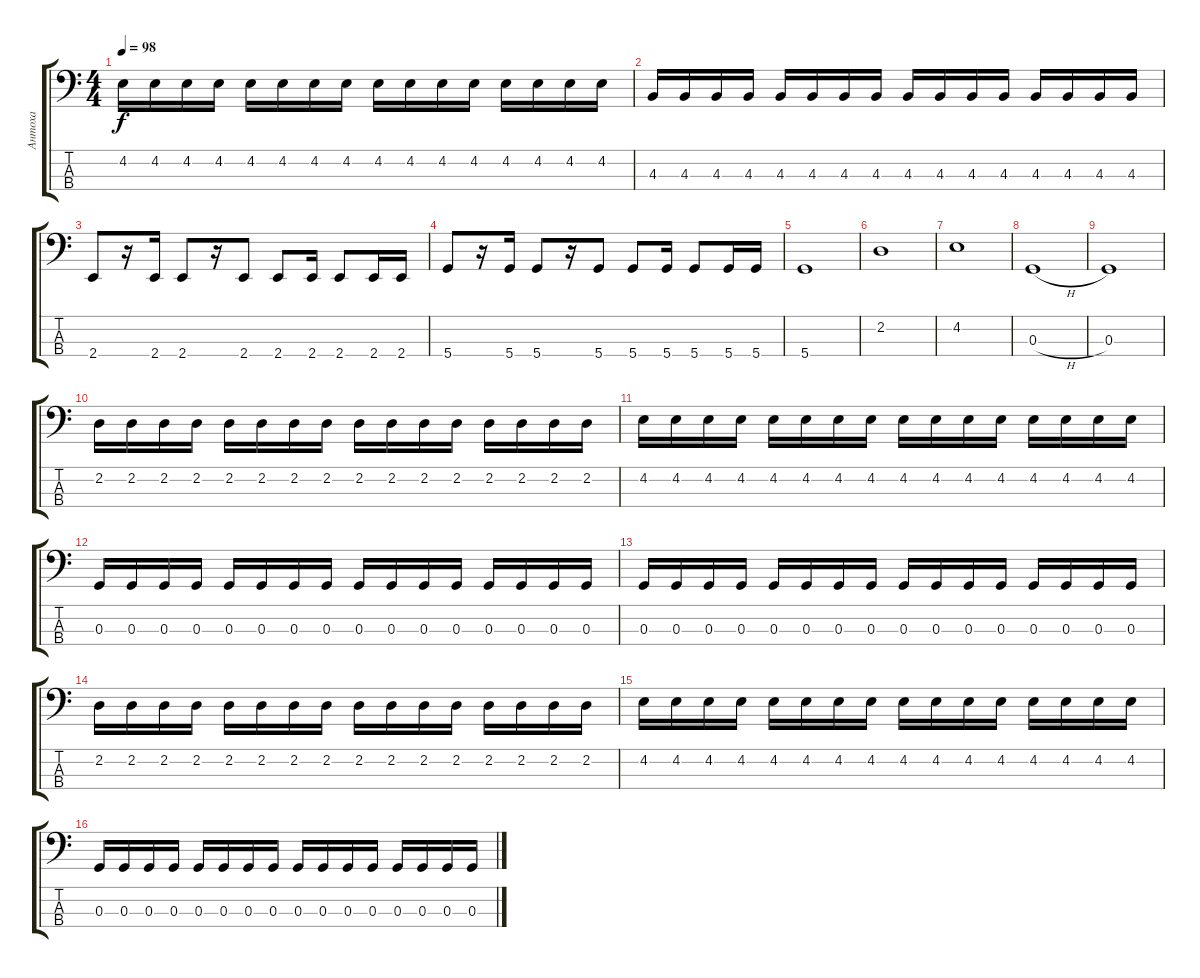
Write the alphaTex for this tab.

\track ("Антоха" "Антоха") {instrument electricbassfinger}
\staff {score tabs}
\tuning (F2 C2 G1 D1) {hide}
\ts (4 4)
\tempo 98
\clef f4
\ks c
4.2.16{dy f} 4.2.16 4.2.16 4.2.16 4.2.16 4.2.16 4.2.16 4.2.16 4.2.16 4.2.16 4.2.16 4.2.16 4.2.16 4.2.16 4.2.16 4.2.16 |
4.3.16 4.3.16 4.3.16 4.3.16 4.3.16 4.3.16 4.3.16 4.3.16 4.3.16 4.3.16 4.3.16 4.3.16 4.3.16 4.3.16 4.3.16 4.3.16 |
2.4.8 r.16 2.4.16 2.4.8 r.16 2.4.8 2.4.8 2.4.16 2.4.8 2.4.16 2.4.16 |
5.4.8 r.16 5.4.16 5.4.8 r.16 5.4.8 5.4.8 5.4.16 5.4.8 5.4.16 5.4.16 |
5.4.1 |
2.2.1 |
4.2.1 |
0.3{h}.1 |
0.3.1 |
2.2.16 2.2.16 2.2.16 2.2.16 2.2.16 2.2.16 2.2.16 2.2.16 2.2.16 2.2.16 2.2.16 2.2.16 2.2.16 2.2.16 2.2.16 2.2.16 |
4.2.16 4.2.16 4.2.16 4.2.16 4.2.16 4.2.16 4.2.16 4.2.16 4.2.16 4.2.16 4.2.16 4.2.16 4.2.16 4.2.16 4.2.16 4.2.16 |
0.3.16 0.3.16 0.3.16 0.3.16 0.3.16 0.3.16 0.3.16 0.3.16 0.3.16 0.3.16 0.3.16 0.3.16 0.3.16 0.3.16 0.3.16 0.3.16 |
0.3.16 0.3.16 0.3.16 0.3.16 0.3.16 0.3.16 0.3.16 0.3.16 0.3.16 0.3.16 0.3.16 0.3.16 0.3.16 0.3.16 0.3.16 0.3.16 |
2.2.16 2.2.16 2.2.16 2.2.16 2.2.16 2.2.16 2.2.16 2.2.16 2.2.16 2.2.16 2.2.16 2.2.16 2.2.16 2.2.16 2.2.16 2.2.16 |
4.2.16 4.2.16 4.2.16 4.2.16 4.2.16 4.2.16 4.2.16 4.2.16 4.2.16 4.2.16 4.2.16 4.2.16 4.2.16 4.2.16 4.2.16 4.2.16 |
0.3.16 0.3.16 0.3.16 0.3.16 0.3.16 0.3.16 0.3.16 0.3.16 0.3.16 0.3.16 0.3.16 0.3.16 0.3.16 0.3.16 0.3.16 0.3.16
